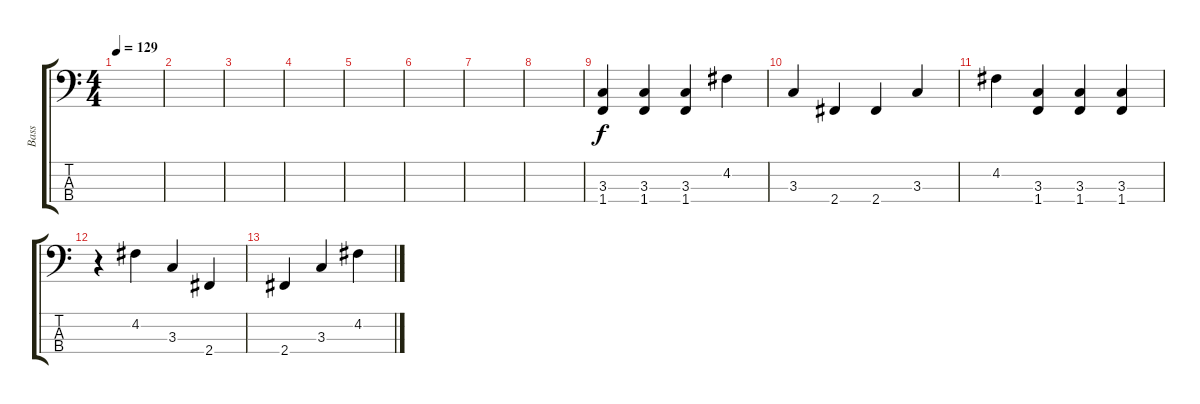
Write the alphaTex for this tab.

\track ("Bass" "Bass") {instrument electricbassfinger}
\staff {score tabs}
\tuning (G2 D2 A1 E1) {hide}
\ts (4 4)
\tempo 129
\clef f4
\ks c
|
|
|
|
|
|
|
|
(3.3 1.4).4 (3.3 1.4).4 (3.3 1.4).4 4.2.4 |
3.3.4 2.4.4 2.4.4 3.3.4 |
4.2.4 (3.3 1.4).4 (3.3 1.4).4 (3.3 1.4).4 |
r.4 4.2.4 3.3.4 2.4.4 |
2.4.4 3.3.4 4.2.4
